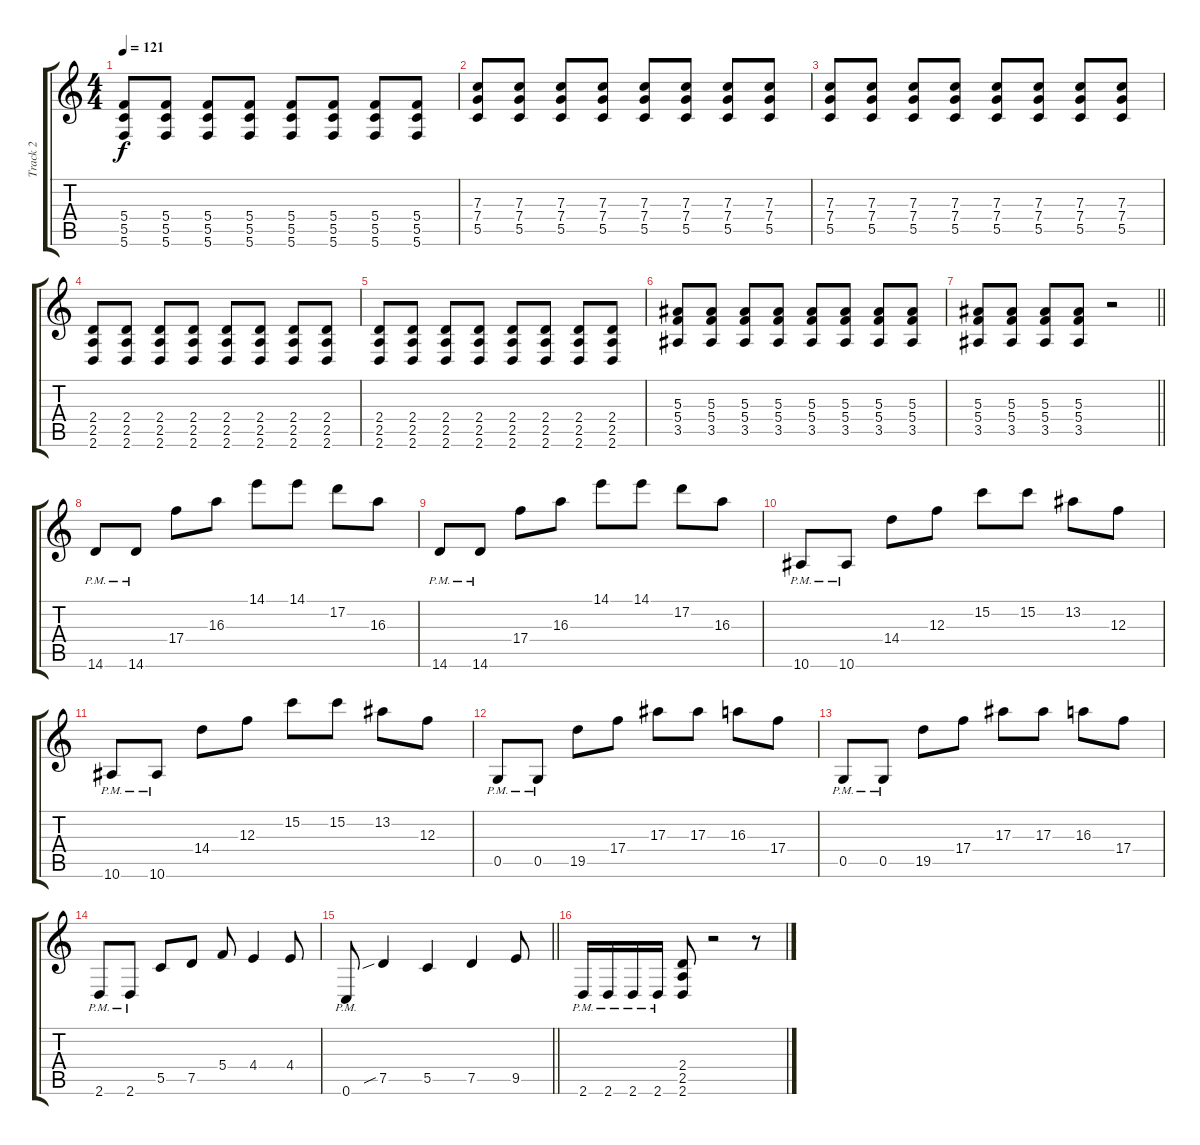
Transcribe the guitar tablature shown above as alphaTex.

\track ("Track 2" "Track 2") {instrument overdrivenguitar}
\staff {score tabs}
\tuning (D4 A3 F3 C3 G2 C2) {hide}
\ts (4 4)
\tempo 121
\clef g2
\ks c
(5.4 5.5 5.6).8{dy f} (5.4 5.5 5.6).8 (5.4 5.5 5.6).8 (5.4 5.5 5.6).8 (5.4 5.5 5.6).8 (5.4 5.5 5.6).8 (5.4 5.5 5.6).8 (5.4 5.5 5.6).8 |
(7.3 7.4 5.5).8 (7.3 7.4 5.5).8 (7.3 7.4 5.5).8 (7.3 7.4 5.5).8 (7.3 7.4 5.5).8 (7.3 7.4 5.5).8 (7.3 7.4 5.5).8 (7.3 7.4 5.5).8 |
(7.3 7.4 5.5).8 (7.3 7.4 5.5).8 (7.3 7.4 5.5).8 (7.3 7.4 5.5).8 (7.3 7.4 5.5).8 (7.3 7.4 5.5).8 (7.3 7.4 5.5).8 (7.3 7.4 5.5).8 |
(2.4 2.5 2.6).8 (2.4 2.5 2.6).8 (2.4 2.5 2.6).8 (2.4 2.5 2.6).8 (2.4 2.5 2.6).8 (2.4 2.5 2.6).8 (2.4 2.5 2.6).8 (2.4 2.5 2.6).8 |
(2.4 2.5 2.6).8 (2.4 2.5 2.6).8 (2.4 2.5 2.6).8 (2.4 2.5 2.6).8 (2.4 2.5 2.6).8 (2.4 2.5 2.6).8 (2.4 2.5 2.6).8 (2.4 2.5 2.6).8 |
(5.3 5.4 3.5).8 (5.3 5.4 3.5).8 (5.3 5.4 3.5).8 (5.3 5.4 3.5).8 (5.3 5.4 3.5).8 (5.3 5.4 3.5).8 (5.3 5.4 3.5).8 (5.3 5.4 3.5).8 |
\barLineRight lightlight
(5.3 5.4 3.5).8 (5.3 5.4 3.5).8 (5.3 5.4 3.5).8 (5.3 5.4 3.5).8 r.2 |
\section ("" "")
14.6{pm}.8 14.6{pm}.8 17.4.8 16.3.8 14.1.8 14.1.8 17.2.8 16.3.8 |
14.6{pm}.8 14.6{pm}.8 17.4.8 16.3.8 14.1.8 14.1.8 17.2.8 16.3.8 |
10.6{pm}.8 10.6{pm}.8 14.4.8 12.3.8 15.2.8 15.2.8 13.2.8 12.3.8 |
10.6{pm}.8 10.6{pm}.8 14.4.8 12.3.8 15.2.8 15.2.8 13.2.8 12.3.8 |
0.5{pm}.8 0.5{pm}.8 19.5.8 17.4.8 17.3.8 17.3.8 16.3.8 17.4.8 |
0.5{pm}.8 0.5{pm}.8 19.5.8 17.4.8 17.3.8 17.3.8 16.3.8 17.4.8 |
2.6{pm}.8 2.6{pm}.8 5.5.8 7.5.8 5.4.8 4.4.4 4.4.8 |
\barLineRight lightlight
0.6{pm}.8 7.5{sib}.4 5.5.4 7.5.4 9.5.8 |
\section ("" "")
2.6{pm}.16 2.6{pm}.16 2.6{pm}.16 2.6{pm}.16 (2.4 2.5 2.6).8 r.2 r.8
